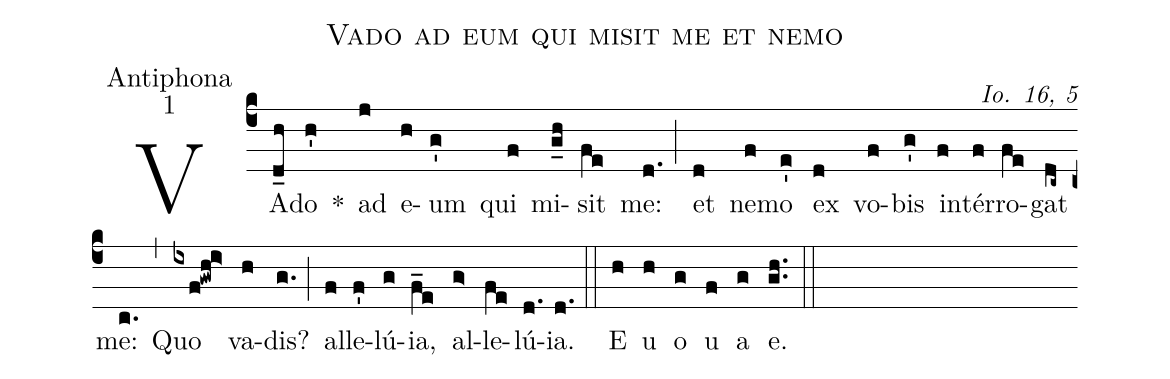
name:Vado ad eum qui misit me et nemo;
office-part:Antiphona;
mode:1;
commentary:Io. 16, 5;
%%
(c4)
VA(d_h)do(h') *()
ad(j) e(h)um(g') qui(f) mi(g_h)sit(fe) me:(d.) (;)
et(d) ne(f)mo(e') ex(d) vo(f)bis(g') in(f)tér(f)ro(fe)gat(dc~) me:(c.) (,)
Quo(ixf!gwh!i>) va(h)dis?(g.) (;)
al(f)le(f')lú(g)ia,(f_e) al(g>)le(fe)lú(d.)ia.(d.) (::)
E(h) u(h) o(g) u(f) a(g) e.(gh..) (::)
